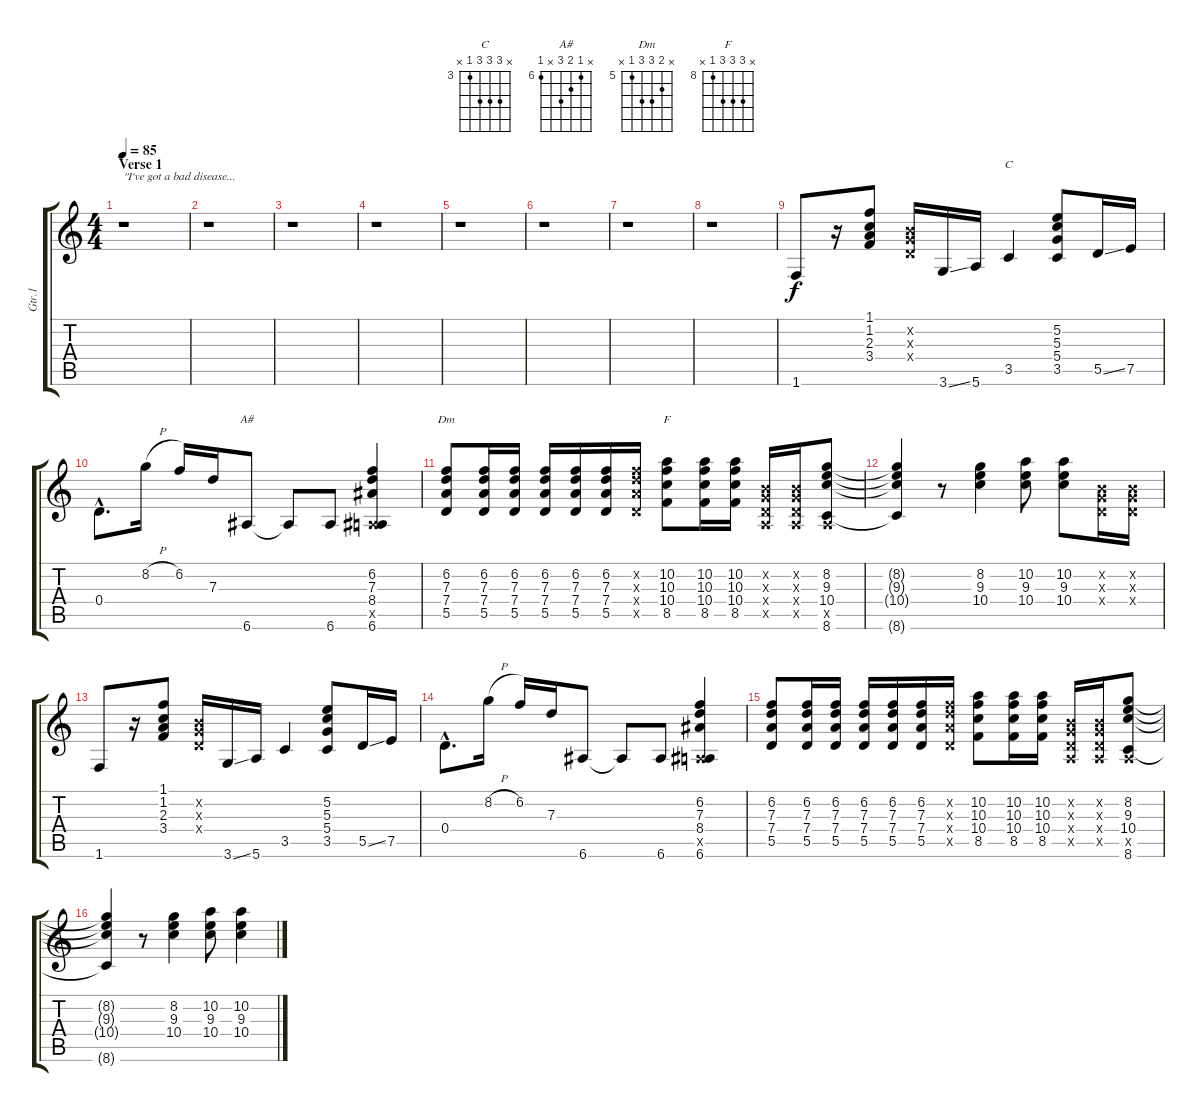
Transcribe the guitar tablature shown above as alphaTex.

\track ("Gtr.1" "Gtr.1") {instrument acousticguitarsteel}
\staff {score tabs}
\tuning (E4 B3 G3 D3 A2 E2) {hide}
\chord ("C" x 5 5 5 3 x) {firstfret 3}
\chord ("A#" x 6 7 8 x 6) {firstfret 6}
\chord ("Dm" x 6 7 7 5 x) {firstfret 5}
\chord ("F" x 10 10 10 8 x) {firstfret 8}
\ts (4 4)
\section ("" "Verse 1")
\tempo 85
\clef g2
\ks c
r.1{txt "\"I've got a bad disease..." dy f} |
r.1 |
r.1 |
r.1 |
r.1 |
r.1 |
r.1 |
r.1 |
1.6.8 r.16 (1.1 1.2 2.3 3.4).8 (0.2{x} 0.3{x} 0.4{x}).16 3.6{ss}.16 5.6.16 3.5.4{ch "C"} (5.2 5.3 5.4 3.5).8 5.5{ss}.16 7.5.16 |
0.4{hac}.8{d} 8.2{h}.16 6.2.16 7.3.16 6.6.8{ch "A#"} 6.6{t}.8 6.6.8 (6.2 7.3 8.4 0.5{x} 6.6).4 |
(6.2 7.3 7.4 5.5).8{ch "Dm"} (6.2 7.3 7.4 5.5).16 (6.2 7.3 7.4 5.5).16 (6.2 7.3 7.4 5.5).16 (6.2 7.3 7.4 5.5).16 (6.2 7.3 7.4 5.5).16 (6.2{x} 7.3{x} 7.4{x} 5.5{x}).16 (10.2 10.3 10.4 8.5).8{ch "F"} (10.2 10.3 10.4 8.5).16 (10.2 10.3 10.4 8.5).16 (0.2{x} 0.3{x} 0.4{x} 0.5{x}).16 (0.2{x} 0.3{x} 0.4{x} 0.5{x}).16 (8.2 9.3 10.4 0.5{x} 8.6).8 |
(8.2{t} 9.3{t} 10.4{t} 8.6{t}).4 r.8 (8.2 9.3 10.4).4 (10.2 9.3 10.4).8 (10.2 9.3 10.4).8 (0.2{x} 0.3{x} 0.4{x}).16 (0.2{x} 0.3{x} 0.4{x}).16 |
1.6.8 r.16 (1.1 1.2 2.3 3.4).8 (0.2{x} 0.3{x} 0.4{x}).16 3.6{ss}.16 5.6.16 3.5.4 (5.2 5.3 5.4 3.5).8 5.5{ss}.16 7.5.16 |
0.4{hac}.8{d} 8.2{h}.16 6.2.16 7.3.16 6.6.8 6.6{t}.8 6.6.8 (6.2 7.3 8.4 0.5{x} 6.6).4 |
(6.2 7.3 7.4 5.5).8 (6.2 7.3 7.4 5.5).16 (6.2 7.3 7.4 5.5).16 (6.2 7.3 7.4 5.5).16 (6.2 7.3 7.4 5.5).16 (6.2 7.3 7.4 5.5).16 (6.2{x} 7.3{x} 7.4{x} 5.5{x}).16 (10.2 10.3 10.4 8.5).8 (10.2 10.3 10.4 8.5).16 (10.2 10.3 10.4 8.5).16 (0.2{x} 0.3{x} 0.4{x} 0.5{x}).16 (0.2{x} 0.3{x} 0.4{x} 0.5{x}).16 (8.2 9.3 10.4 0.5{x} 8.6).8 |
(8.2{t} 9.3{t} 10.4{t} 8.6{t}).4 r.8 (8.2 9.3 10.4).4 (10.2 9.3 10.4).8 (10.2 9.3 10.4).4
